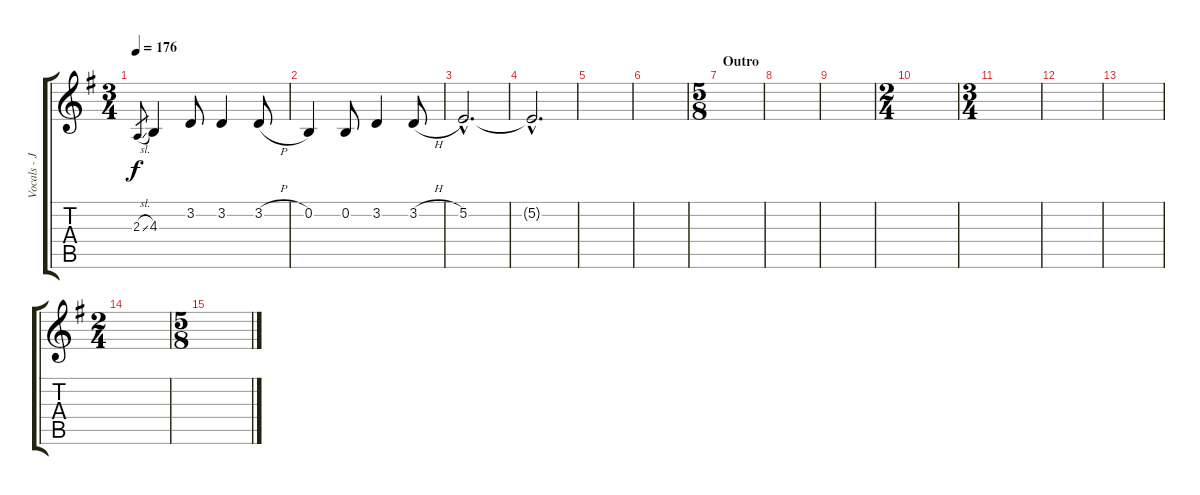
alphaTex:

\track ("Vocals - James Labrie" "Vocals - J") {instrument tenorsax}
\staff {score tabs}
\tuning (E4 B3 G3 D3 A2 E2) {hide}
\ts (3 4)
\tempo 176
\clef g2
\ks g
2.3{sl}.8{gr dy f} 4.3.4 3.2.8 3.2.4 3.2{h}.8 |
0.2.4 0.2.8 3.2.4 3.2{h}.8 |
5.2{hac}.2{d} |
5.2{hac t}.2{d} |
|
|
\ts (5 8)
\section ("" "Outro")
|
|
|
\ts (2 4)
|
\ts (3 4)
|
|
|
\ts (2 4)
|
\ts (5 8)
